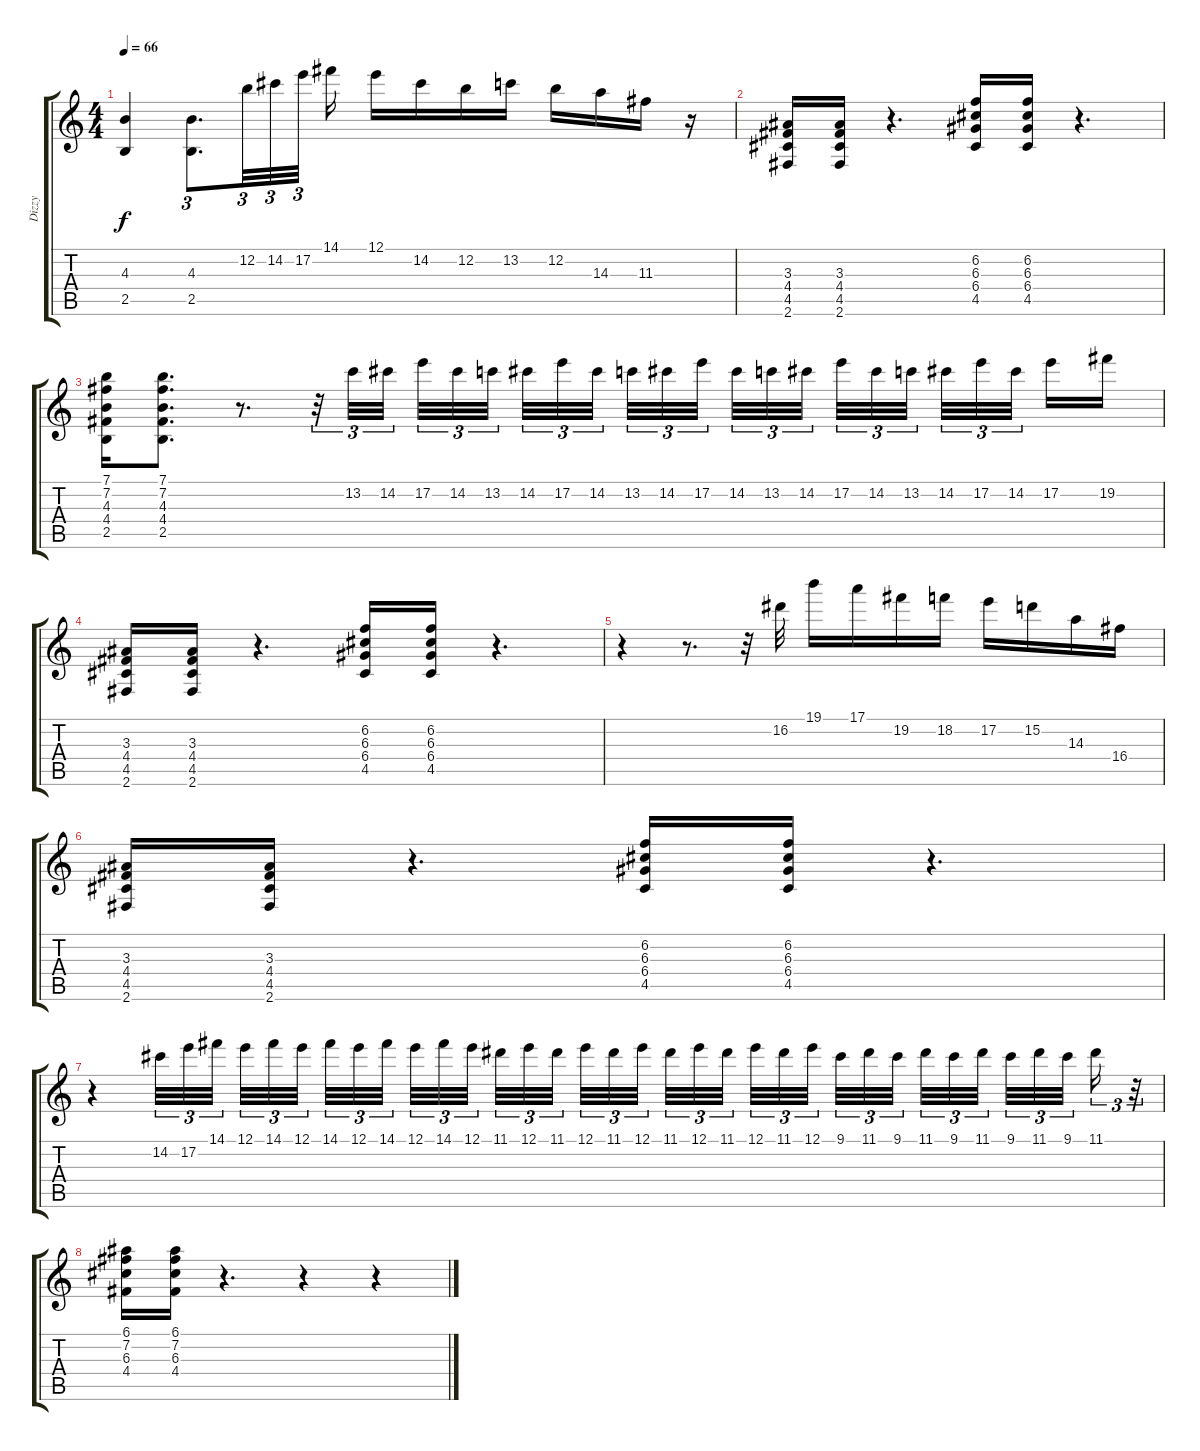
\track ("Dizzy" "Dizzy") {instrument electricguitarclean}
\staff {score tabs}
\tuning (E4 B3 G3 D3 A2 E2) {hide}
\ts (4 4)
\tempo 66
\clef g2
\ks c
(4.3 2.5).4{dy f} (4.3 2.5).8{d tu (3 2)} 12.2.32{tu (3 2)} 14.2.32{tu (3 2)} 17.2.32{tu (3 2) beam splitsecondary} 14.1.16 12.1.16 14.2.16 12.2.16 13.2.16 12.2.16 14.3.16 11.3.16 r.16 |
(3.3 4.4 4.5 2.6).16 (3.3 4.4 4.5 2.6).16 r.4{d} (6.2 6.3 6.4 4.5).16 (6.2 6.3 6.4 4.5).16 r.4{d} |
(7.1 7.2 4.3 4.4 2.5).16 (7.1 7.2 4.3 4.4 2.5).8{d} r.8{d} r.32{tu (3 2)} 13.2.32{tu (3 2)} 14.2.32{tu (3 2)} 17.2.32{tu (3 2)} 14.2.32{tu (3 2)} 13.2.32{tu (3 2) beam splitsecondary} 14.2.32{tu (3 2)} 17.2.32{tu (3 2)} 14.2.32{tu (3 2) beam splitsecondary} 13.2.32{tu (3 2)} 14.2.32{tu (3 2)} 17.2.32{tu (3 2) beam splitsecondary} 14.2.32{tu (3 2)} 13.2.32{tu (3 2)} 14.2.32{tu (3 2)} 17.2.32{tu (3 2)} 14.2.32{tu (3 2)} 13.2.32{tu (3 2) beam splitsecondary} 14.2.32{tu (3 2)} 17.2.32{tu (3 2)} 14.2.32{tu (3 2) beam splitsecondary} 17.2.16 19.2.16 |
(3.3 4.4 4.5 2.6).16 (3.3 4.4 4.5 2.6).16 r.4{d} (6.2 6.3 6.4 4.5).16 (6.2 6.3 6.4 4.5).16 r.4{d} |
r.4 r.8{d} r.32 16.2.32 19.1.16 17.1.16 19.2.16 18.2.16 17.2.16 15.2.16 14.3.16 16.4.16 |
(3.3 4.4 4.5 2.6).16 (3.3 4.4 4.5 2.6).16 r.4{d} (6.2 6.3 6.4 4.5).16 (6.2 6.3 6.4 4.5).16 r.4{d} |
r.4 14.2.32{tu (3 2)} 17.2.32{tu (3 2)} 14.1.32{tu (3 2) beam splitsecondary} 12.1.32{tu (3 2)} 14.1.32{tu (3 2)} 12.1.32{tu (3 2) beam splitsecondary} 14.1.32{tu (3 2)} 12.1.32{tu (3 2)} 14.1.32{tu (3 2) beam splitsecondary} 12.1.32{tu (3 2)} 14.1.32{tu (3 2)} 12.1.32{tu (3 2)} 11.1.32{tu (3 2)} 12.1.32{tu (3 2)} 11.1.32{tu (3 2) beam splitsecondary} 12.1.32{tu (3 2)} 11.1.32{tu (3 2)} 12.1.32{tu (3 2) beam splitsecondary} 11.1.32{tu (3 2)} 12.1.32{tu (3 2)} 11.1.32{tu (3 2) beam splitsecondary} 12.1.32{tu (3 2)} 11.1.32{tu (3 2)} 12.1.32{tu (3 2)} 9.1.32{tu (3 2)} 11.1.32{tu (3 2)} 9.1.32{tu (3 2) beam splitsecondary} 11.1.32{tu (3 2)} 9.1.32{tu (3 2)} 11.1.32{tu (3 2) beam splitsecondary} 9.1.32{tu (3 2)} 11.1.32{tu (3 2)} 9.1.32{tu (3 2) beam splitsecondary} 11.1.16{tu (3 2)} r.32{tu (3 2)} |
(6.1 7.2 6.3 4.4).16 (6.1 7.2 6.3 4.4).16 r.4{d} r.4 r.4
